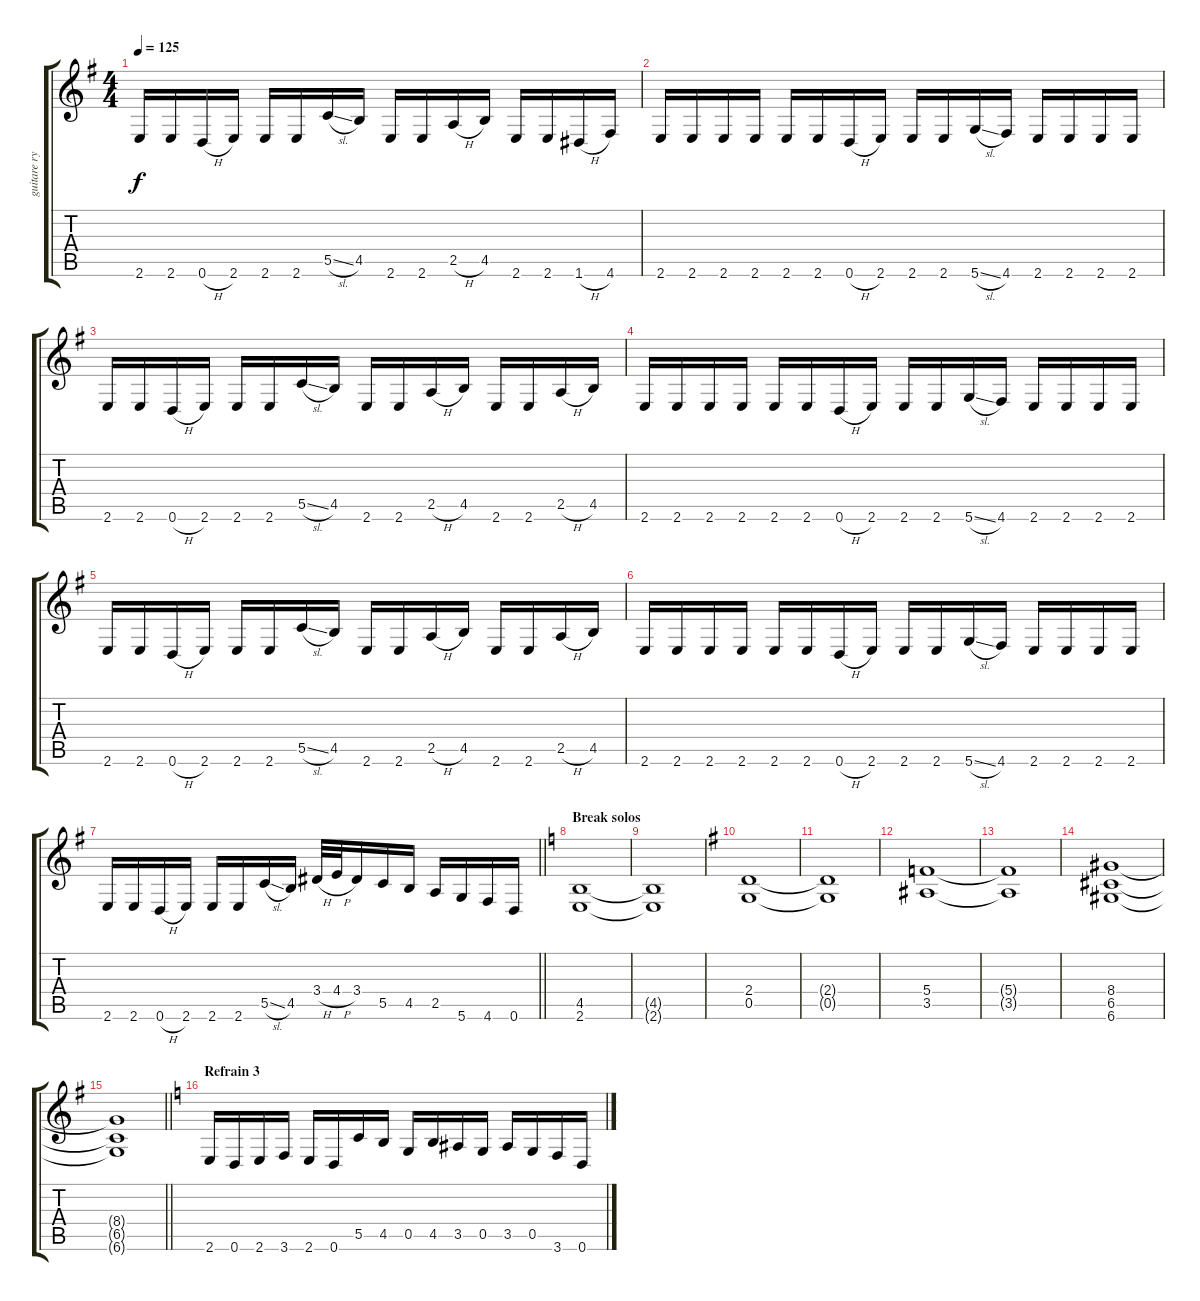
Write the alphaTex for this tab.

\track ("guitare rythmique" "guitare ry") {instrument distortionguitar}
\staff {score tabs}
\tuning (D4 A3 F3 C3 G2 D2) {hide}
\ts (4 4)
\tempo 125
\clef g2
\ks eminor
2.6.16{dy f} 2.6.16 0.6{h}.16 2.6.16 2.6.16 2.6.16 5.5{sl}.16 4.5.16 2.6.16 2.6.16 2.5{h}.16 4.5.16 2.6.16 2.6.16 1.6{h}.16 4.6.16 |
2.6.16 2.6.16 2.6.16 2.6.16 2.6.16 2.6.16 0.6{h}.16 2.6.16 2.6.16 2.6.16 5.6{sl}.16 4.6.16 2.6.16 2.6.16 2.6.16 2.6.16 |
2.6.16 2.6.16 0.6{h}.16 2.6.16 2.6.16 2.6.16 5.5{sl}.16 4.5.16 2.6.16 2.6.16 2.5{h}.16 4.5.16 2.6.16 2.6.16 2.5{h}.16 4.5.16 |
2.6.16 2.6.16 2.6.16 2.6.16 2.6.16 2.6.16 0.6{h}.16 2.6.16 2.6.16 2.6.16 5.6{sl}.16 4.6.16 2.6.16 2.6.16 2.6.16 2.6.16 |
2.6.16 2.6.16 0.6{h}.16 2.6.16 2.6.16 2.6.16 5.5{sl}.16 4.5.16 2.6.16 2.6.16 2.5{h}.16 4.5.16 2.6.16 2.6.16 2.5{h}.16 4.5.16 |
2.6.16 2.6.16 2.6.16 2.6.16 2.6.16 2.6.16 0.6{h}.16 2.6.16 2.6.16 2.6.16 5.6{sl}.16 4.6.16 2.6.16 2.6.16 2.6.16 2.6.16 |
\barLineRight lightlight
2.6.16 2.6.16 0.6{h}.16 2.6.16 2.6.16 2.6.16 5.5{sl}.16 4.5.16 3.4{h}.32 4.4{h}.32 3.4.16 5.5.16 4.5.16 2.5.16 5.6.16 4.6.16 0.6.16 |
\section ("" "Break solos")
\ks aminor
(4.5 2.6).1 |
(4.5{t} 2.6{t}).1 |
\ks eminor
(2.4 0.5).1 |
(2.4{t} 0.5{t}).1 |
(5.4 3.5).1 |
(5.4{t} 3.5{t}).1 |
(8.4 6.5 6.6).1 |
\barLineRight lightlight
(8.4{t} 6.5{t} 6.6{t}).1 |
\section ("" "Refrain 3")
\ks aminor
2.6.16 0.6.16 2.6.16 3.6.16 2.6.16 0.6.16 5.5.16 4.5.16 0.5.16 4.5.16 3.5.16 0.5.16 3.5.16 0.5.16 3.6.16 0.6.16
